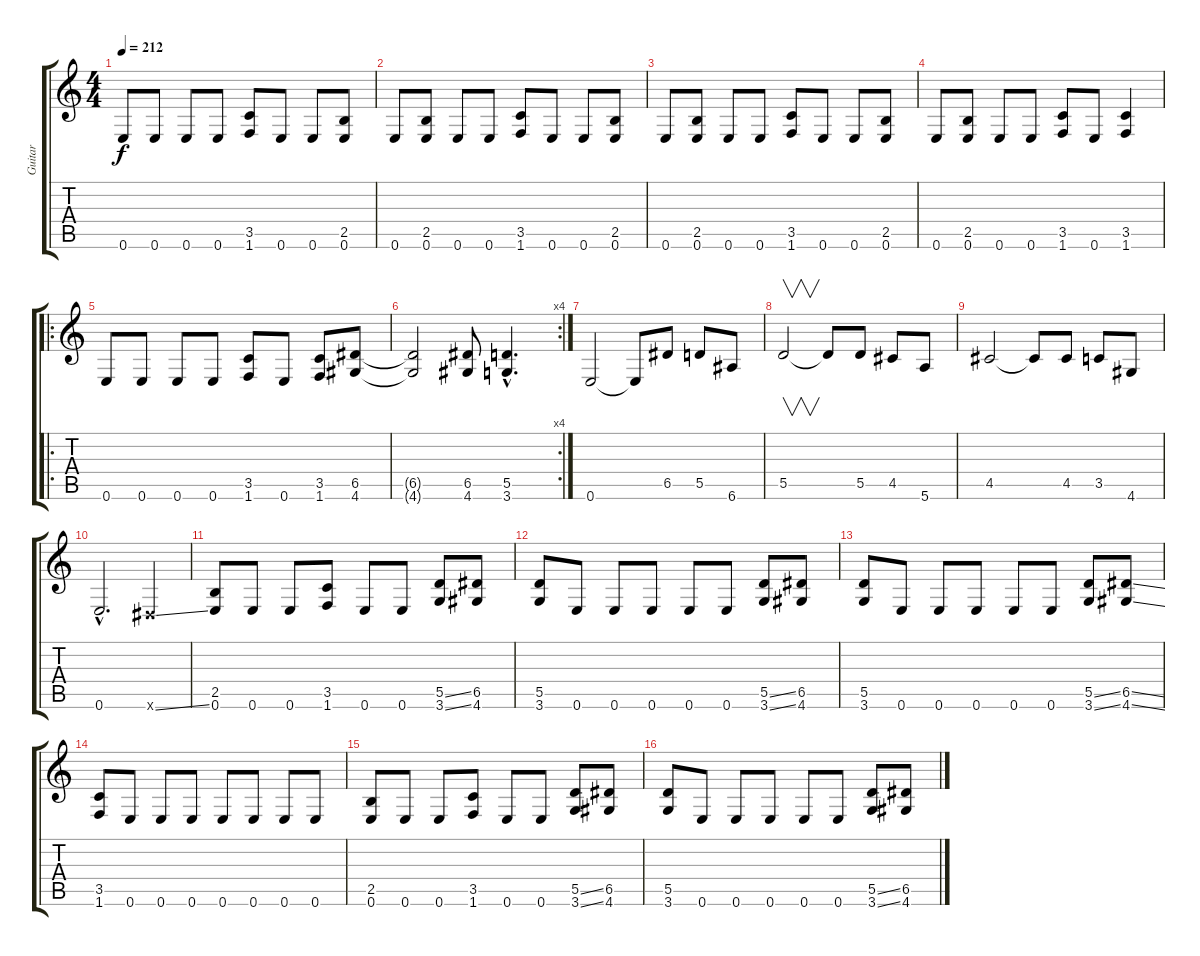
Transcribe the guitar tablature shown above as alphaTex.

\track ("Guitar" "Guitar") {instrument distortionguitar}
\staff {score tabs}
\tuning (E4 B3 G3 D3 A2 E2) {hide}
\ts (4 4)
\tempo 212
\clef g2
\ks c
0.6.8{dy f} 0.6.8 0.6.8 0.6.8 (3.5 1.6).8 0.6.8 0.6.8 (2.5 0.6).8 |
0.6.8 (2.5 0.6).8 0.6.8 0.6.8 (3.5 1.6).8 0.6.8 0.6.8 (2.5 0.6).8 |
0.6.8 (2.5 0.6).8 0.6.8 0.6.8 (3.5 1.6).8 0.6.8 0.6.8 (2.5 0.6).8 |
0.6.8 (2.5 0.6).8 0.6.8 0.6.8 (3.5 1.6).8 0.6.8 (3.5 1.6).4 |
\ro
0.6.8 0.6.8 0.6.8 0.6.8 (3.5 1.6).8 0.6.8 (3.5 1.6).8 (6.5 4.6).8 |
\rc 4
(6.5{t} 4.6{t}).2 (6.5 4.6).8 (5.5{hac} 3.6{hac}).4{d} |
0.6.2 0.6{t}.8 6.5.8 5.5.8 6.6.8 |
5.5.2{v} 5.5{t}.8 5.5.8 4.5.8 5.6.8 |
4.5.2 4.5{t}.8 4.5.8 3.5.8 4.6.8 |
0.6{hac}.2{d} -1.6{ss x}.4 |
(2.5 0.6).8 0.6.8 0.6.8 (3.5 1.6).8 0.6.8 0.6.8 (5.5{ss} 3.6{ss}).8 (6.5 4.6).8 |
(5.5 3.6).8 0.6.8 0.6.8 0.6.8 0.6.8 0.6.8 (5.5{ss} 3.6{ss}).8 (6.5 4.6).8 |
(5.5 3.6).8 0.6.8 0.6.8 0.6.8 0.6.8 0.6.8 (5.5{ss} 3.6{ss}).8 (6.5{ss} 4.6{ss}).8 |
(3.5 1.6).8 0.6.8 0.6.8 0.6.8 0.6.8 0.6.8 0.6.8 0.6.8 |
(2.5 0.6).8 0.6.8 0.6.8 (3.5 1.6).8 0.6.8 0.6.8 (5.5{ss} 3.6{ss}).8 (6.5 4.6).8 |
(5.5 3.6).8 0.6.8 0.6.8 0.6.8 0.6.8 0.6.8 (5.5{ss} 3.6{ss}).8 (6.5 4.6).8
